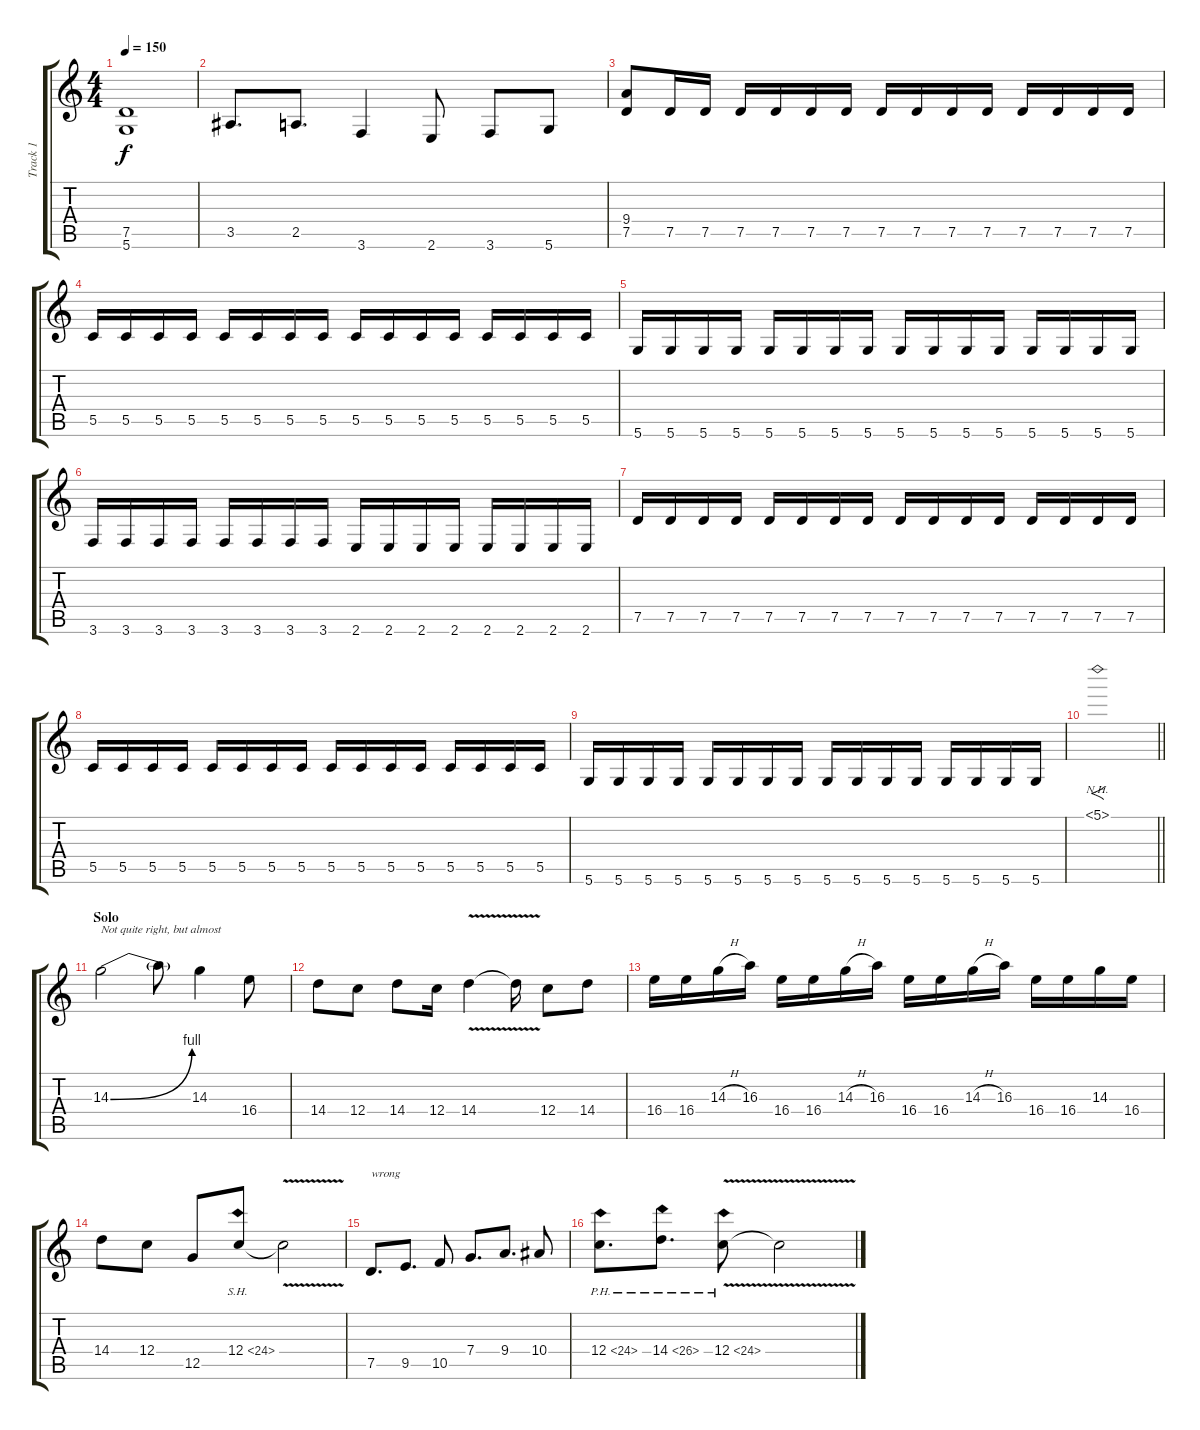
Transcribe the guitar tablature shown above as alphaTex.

\track ("Track 1" "Track 1") {instrument distortionguitar}
\staff {score tabs}
\tuning (D4 A3 F3 C3 G2 D2) {hide}
\ts (4 4)
\tempo 150
\clef g2
\ks c
(7.5 5.6).1{dy f} |
3.5.8{d} 2.5.8{d} 3.6.4 2.6.8 3.6.8 5.6.8 |
(9.4 7.5).8 7.5.16 7.5.16 7.5.16 7.5.16 7.5.16 7.5.16 7.5.16 7.5.16 7.5.16 7.5.16 7.5.16 7.5.16 7.5.16 7.5.16 |
5.5.16 5.5.16 5.5.16 5.5.16 5.5.16 5.5.16 5.5.16 5.5.16 5.5.16 5.5.16 5.5.16 5.5.16 5.5.16 5.5.16 5.5.16 5.5.16 |
5.6.16 5.6.16 5.6.16 5.6.16 5.6.16 5.6.16 5.6.16 5.6.16 5.6.16 5.6.16 5.6.16 5.6.16 5.6.16 5.6.16 5.6.16 5.6.16 |
3.6.16 3.6.16 3.6.16 3.6.16 3.6.16 3.6.16 3.6.16 3.6.16 2.6.16 2.6.16 2.6.16 2.6.16 2.6.16 2.6.16 2.6.16 2.6.16 |
7.5.16 7.5.16 7.5.16 7.5.16 7.5.16 7.5.16 7.5.16 7.5.16 7.5.16 7.5.16 7.5.16 7.5.16 7.5.16 7.5.16 7.5.16 7.5.16 |
5.5.16 5.5.16 5.5.16 5.5.16 5.5.16 5.5.16 5.5.16 5.5.16 5.5.16 5.5.16 5.5.16 5.5.16 5.5.16 5.5.16 5.5.16 5.5.16 |
5.6.16 5.6.16 5.6.16 5.6.16 5.6.16 5.6.16 5.6.16 5.6.16 5.6.16 5.6.16 5.6.16 5.6.16 5.6.16 5.6.16 5.6.16 5.6.16 |
\barLineRight lightlight
5.1{nh}.1{f} |
\section ("" "Solo")
14.3{be (bend 0 0 60 4)}.2{txt "Not quite right, but almost"} 14.3{t}.8 14.3.4 16.4.8 |
14.4.8 12.4.8 14.4.8 12.4.16 14.4{v}.4 14.4{t}.16 12.4.8 14.4.8 |
16.4.16 16.4.16 14.3{h}.16 16.3.16 16.4.16 16.4.16 14.3{h}.16 16.3.16 16.4.16 16.4.16 14.3{h}.16 16.3.16 16.4.16 16.4.16 14.3.16 16.4.16 |
14.4.8 12.4.8 12.5.8 12.4{sh 12}.8 12.4{v t}.2 |
7.5.8{d txt "wrong"} 9.5.8{d} 10.5.8 7.4.8{d} 9.4.8{d} 10.4.8 |
12.4{ph 12}.8{d} 14.4{ph 12}.8{d} 12.4{ph 12 v}.8 12.4{t}.2
